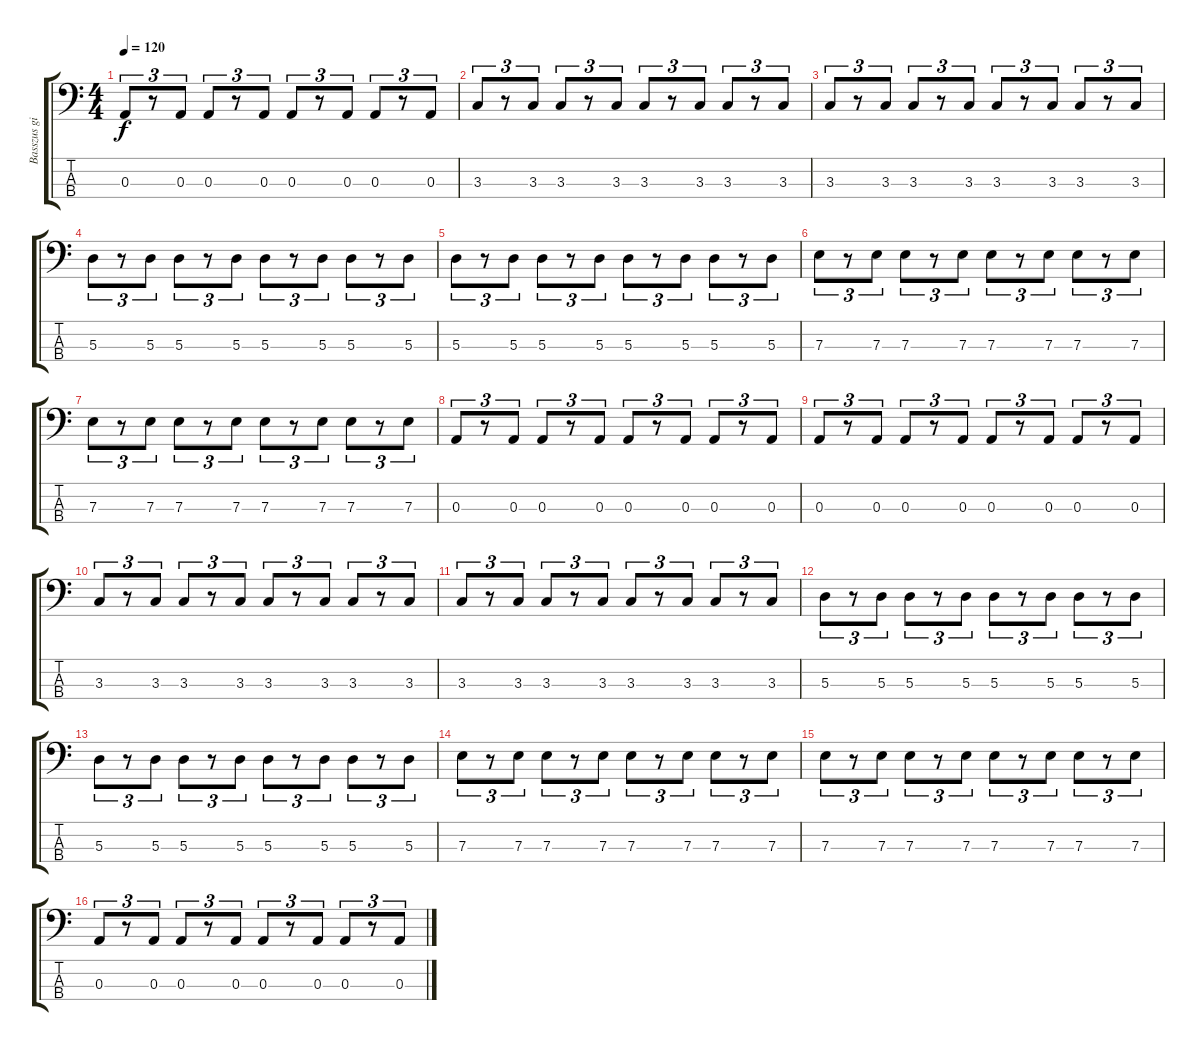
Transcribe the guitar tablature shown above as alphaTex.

\track ("Basszus gitár" "Basszus gi") {instrument electricbassfinger}
\staff {score tabs}
\tuning (G2 D2 A1 E1) {hide}
\ts (4 4)
\tempo 120
\clef f4
\ks c
0.3.8{tu (3 2) dy f} r.8{tu (3 2)} 0.3.8{tu (3 2)} 0.3.8{tu (3 2)} r.8{tu (3 2)} 0.3.8{tu (3 2)} 0.3.8{tu (3 2)} r.8{tu (3 2)} 0.3.8{tu (3 2)} 0.3.8{tu (3 2)} r.8{tu (3 2)} 0.3.8{tu (3 2)} |
3.3.8{tu (3 2)} r.8{tu (3 2)} 3.3.8{tu (3 2)} 3.3.8{tu (3 2)} r.8{tu (3 2)} 3.3.8{tu (3 2)} 3.3.8{tu (3 2)} r.8{tu (3 2)} 3.3.8{tu (3 2)} 3.3.8{tu (3 2)} r.8{tu (3 2)} 3.3.8{tu (3 2)} |
3.3.8{tu (3 2)} r.8{tu (3 2)} 3.3.8{tu (3 2)} 3.3.8{tu (3 2)} r.8{tu (3 2)} 3.3.8{tu (3 2)} 3.3.8{tu (3 2)} r.8{tu (3 2)} 3.3.8{tu (3 2)} 3.3.8{tu (3 2)} r.8{tu (3 2)} 3.3.8{tu (3 2)} |
5.3.8{tu (3 2)} r.8{tu (3 2)} 5.3.8{tu (3 2)} 5.3.8{tu (3 2)} r.8{tu (3 2)} 5.3.8{tu (3 2)} 5.3.8{tu (3 2)} r.8{tu (3 2)} 5.3.8{tu (3 2)} 5.3.8{tu (3 2)} r.8{tu (3 2)} 5.3.8{tu (3 2)} |
5.3.8{tu (3 2)} r.8{tu (3 2)} 5.3.8{tu (3 2)} 5.3.8{tu (3 2)} r.8{tu (3 2)} 5.3.8{tu (3 2)} 5.3.8{tu (3 2)} r.8{tu (3 2)} 5.3.8{tu (3 2)} 5.3.8{tu (3 2)} r.8{tu (3 2)} 5.3.8{tu (3 2)} |
7.3.8{tu (3 2)} r.8{tu (3 2)} 7.3.8{tu (3 2)} 7.3.8{tu (3 2)} r.8{tu (3 2)} 7.3.8{tu (3 2)} 7.3.8{tu (3 2)} r.8{tu (3 2)} 7.3.8{tu (3 2)} 7.3.8{tu (3 2)} r.8{tu (3 2)} 7.3.8{tu (3 2)} |
7.3.8{tu (3 2)} r.8{tu (3 2)} 7.3.8{tu (3 2)} 7.3.8{tu (3 2)} r.8{tu (3 2)} 7.3.8{tu (3 2)} 7.3.8{tu (3 2)} r.8{tu (3 2)} 7.3.8{tu (3 2)} 7.3.8{tu (3 2)} r.8{tu (3 2)} 7.3.8{tu (3 2)} |
0.3.8{tu (3 2)} r.8{tu (3 2)} 0.3.8{tu (3 2)} 0.3.8{tu (3 2)} r.8{tu (3 2)} 0.3.8{tu (3 2)} 0.3.8{tu (3 2)} r.8{tu (3 2)} 0.3.8{tu (3 2)} 0.3.8{tu (3 2)} r.8{tu (3 2)} 0.3.8{tu (3 2)} |
0.3.8{tu (3 2)} r.8{tu (3 2)} 0.3.8{tu (3 2)} 0.3.8{tu (3 2)} r.8{tu (3 2)} 0.3.8{tu (3 2)} 0.3.8{tu (3 2)} r.8{tu (3 2)} 0.3.8{tu (3 2)} 0.3.8{tu (3 2)} r.8{tu (3 2)} 0.3.8{tu (3 2)} |
3.3.8{tu (3 2)} r.8{tu (3 2)} 3.3.8{tu (3 2)} 3.3.8{tu (3 2)} r.8{tu (3 2)} 3.3.8{tu (3 2)} 3.3.8{tu (3 2)} r.8{tu (3 2)} 3.3.8{tu (3 2)} 3.3.8{tu (3 2)} r.8{tu (3 2)} 3.3.8{tu (3 2)} |
3.3.8{tu (3 2)} r.8{tu (3 2)} 3.3.8{tu (3 2)} 3.3.8{tu (3 2)} r.8{tu (3 2)} 3.3.8{tu (3 2)} 3.3.8{tu (3 2)} r.8{tu (3 2)} 3.3.8{tu (3 2)} 3.3.8{tu (3 2)} r.8{tu (3 2)} 3.3.8{tu (3 2)} |
5.3.8{tu (3 2)} r.8{tu (3 2)} 5.3.8{tu (3 2)} 5.3.8{tu (3 2)} r.8{tu (3 2)} 5.3.8{tu (3 2)} 5.3.8{tu (3 2)} r.8{tu (3 2)} 5.3.8{tu (3 2)} 5.3.8{tu (3 2)} r.8{tu (3 2)} 5.3.8{tu (3 2)} |
5.3.8{tu (3 2)} r.8{tu (3 2)} 5.3.8{tu (3 2)} 5.3.8{tu (3 2)} r.8{tu (3 2)} 5.3.8{tu (3 2)} 5.3.8{tu (3 2)} r.8{tu (3 2)} 5.3.8{tu (3 2)} 5.3.8{tu (3 2)} r.8{tu (3 2)} 5.3.8{tu (3 2)} |
7.3.8{tu (3 2)} r.8{tu (3 2)} 7.3.8{tu (3 2)} 7.3.8{tu (3 2)} r.8{tu (3 2)} 7.3.8{tu (3 2)} 7.3.8{tu (3 2)} r.8{tu (3 2)} 7.3.8{tu (3 2)} 7.3.8{tu (3 2)} r.8{tu (3 2)} 7.3.8{tu (3 2)} |
7.3.8{tu (3 2)} r.8{tu (3 2)} 7.3.8{tu (3 2)} 7.3.8{tu (3 2)} r.8{tu (3 2)} 7.3.8{tu (3 2)} 7.3.8{tu (3 2)} r.8{tu (3 2)} 7.3.8{tu (3 2)} 7.3.8{tu (3 2)} r.8{tu (3 2)} 7.3.8{tu (3 2)} |
0.3.8{tu (3 2)} r.8{tu (3 2)} 0.3.8{tu (3 2)} 0.3.8{tu (3 2)} r.8{tu (3 2)} 0.3.8{tu (3 2)} 0.3.8{tu (3 2)} r.8{tu (3 2)} 0.3.8{tu (3 2)} 0.3.8{tu (3 2)} r.8{tu (3 2)} 0.3.8{tu (3 2)}
